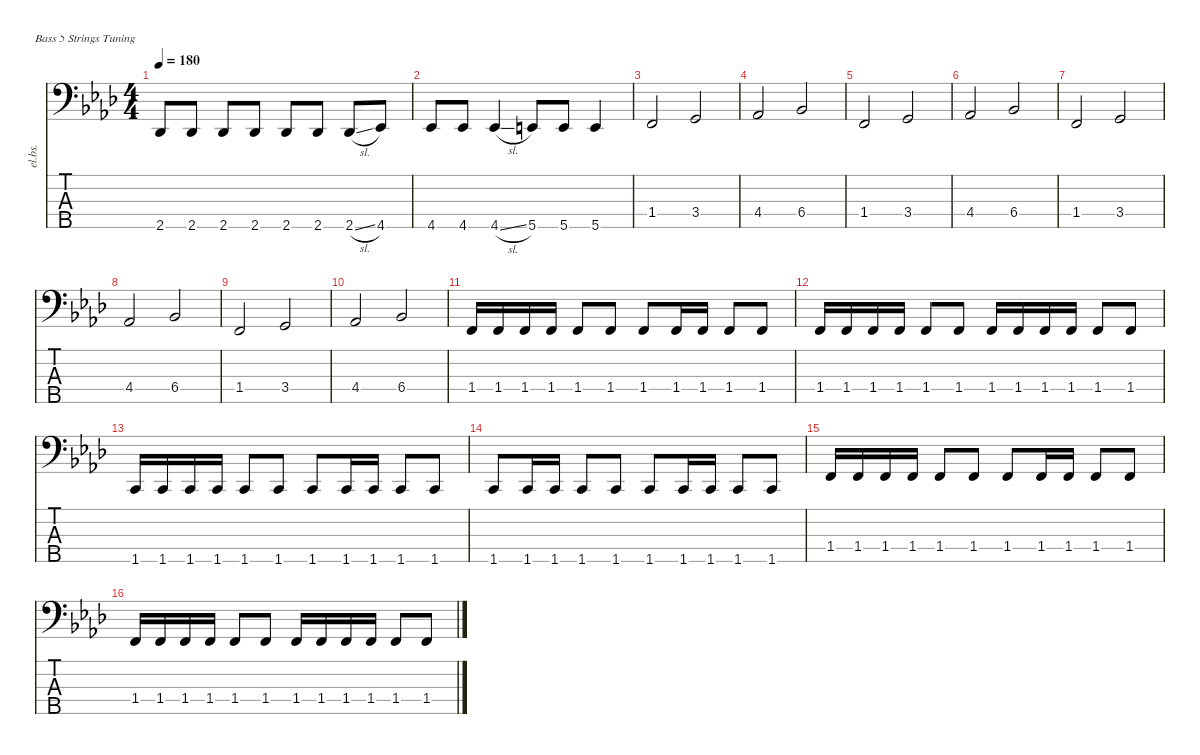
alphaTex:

\defaultSystemsLayout 4
\hideDynamics
\bracketExtendMode nobrackets
\otherSystemsTrackNameOrientation horizontal
\track ("Bass" "el.bs.") {solo instrument electricbasspick}
\staff {score tabs}
\tuning (G2 D2 A1 E1 B0)
\ts (4 4)
\tempo 180
\clef f4
\ks fminor
2.5{acc b}.8{dy f beam Up} 2.5{acc b}.8{beam Up} 2.5{acc b}.8{beam Up} 2.5{acc b}.8{beam Up} 2.5{acc b}.8{beam Up} 2.5{acc b}.8{beam Up} 2.5{sl acc b}.8{beam Up} 4.5{acc b}.8{beam Up} |
4.5{acc b}.8{beam Up} 4.5{acc b}.8{beam Up} 4.5{sl acc b}.4{beam Up} 5.5{acc forcenatural}.8{beam Up} 5.5{acc forcenatural}.8{beam Up} 5.5{acc forcenatural}.4{beam Up} |
1.4{acc forcenatural}.2{beam Up} 3.4{acc forcenatural}.2{beam Up} |
4.4{acc b}.2{beam Up} 6.4{acc b}.2{beam Up} |
1.4{acc forcenatural}.2{beam Up} 3.4{acc forcenatural}.2{beam Up} |
4.4{acc b}.2{beam Up} 6.4{acc b}.2{beam Up} |
1.4{acc forcenatural}.2{beam Up} 3.4{acc forcenatural}.2{beam Up} |
4.4{acc b}.2{beam Up} 6.4{acc b}.2{beam Up} |
1.4{acc forcenatural}.2{beam Up} 3.4{acc forcenatural}.2{beam Up} |
4.4{acc b}.2{beam Up} 6.4{acc b}.2{beam Up} |
1.4{acc forcenatural}.16{beam Up} 1.4{acc forcenatural}.16{beam Up} 1.4{acc forcenatural}.16{beam Up} 1.4{acc forcenatural}.16{beam Up} 1.4{acc forcenatural}.8{beam Up} 1.4{acc forcenatural}.8{beam Up} 1.4{acc forcenatural}.8{beam Up} 1.4{acc forcenatural}.16{beam Up} 1.4{acc forcenatural}.16{beam Up} 1.4{acc forcenatural}.8{beam Up} 1.4{acc forcenatural}.8{beam Up} |
1.4{acc forcenatural}.16{beam Up} 1.4{acc forcenatural}.16{beam Up} 1.4{acc forcenatural}.16{beam Up} 1.4{acc forcenatural}.16{beam Up} 1.4{acc forcenatural}.8{beam Up} 1.4{acc forcenatural}.8{beam Up} 1.4{acc forcenatural}.16{beam Up} 1.4{acc forcenatural}.16{beam Up} 1.4{acc forcenatural}.16{beam Up} 1.4{acc forcenatural}.16{beam Up} 1.4{acc forcenatural}.8{beam Up} 1.4{acc forcenatural}.8{beam Up} |
1.5{acc forcenatural}.16{beam Up} 1.5{acc forcenatural}.16{beam Up} 1.5{acc forcenatural}.16{beam Up} 1.5{acc forcenatural}.16{beam Up} 1.5{acc forcenatural}.8{beam Up} 1.5{acc forcenatural}.8{beam Up} 1.5{acc forcenatural}.8{beam Up} 1.5{acc forcenatural}.16{beam Up} 1.5{acc forcenatural}.16{beam Up} 1.5{acc forcenatural}.8{beam Up} 1.5{acc forcenatural}.8{beam Up} |
1.5{acc forcenatural}.8{beam Up} 1.5{acc forcenatural}.16{beam Up} 1.5{acc forcenatural}.16{beam Up} 1.5{acc forcenatural}.8{beam Up} 1.5{acc forcenatural}.8{beam Up} 1.5{acc forcenatural}.8{beam Up} 1.5{acc forcenatural}.16{beam Up} 1.5{acc forcenatural}.16{beam Up} 1.5{acc forcenatural}.8{beam Up} 1.5{acc forcenatural}.8{beam Up} |
1.4{acc forcenatural}.16{beam Up} 1.4{acc forcenatural}.16{beam Up} 1.4{acc forcenatural}.16{beam Up} 1.4{acc forcenatural}.16{beam Up} 1.4{acc forcenatural}.8{beam Up} 1.4{acc forcenatural}.8{beam Up} 1.4{acc forcenatural}.8{beam Up} 1.4{acc forcenatural}.16{beam Up} 1.4{acc forcenatural}.16{beam Up} 1.4{acc forcenatural}.8{beam Up} 1.4{acc forcenatural}.8{beam Up} |
1.4{acc forcenatural}.16{beam Up} 1.4{acc forcenatural}.16{beam Up} 1.4{acc forcenatural}.16{beam Up} 1.4{acc forcenatural}.16{beam Up} 1.4{acc forcenatural}.8{beam Up} 1.4{acc forcenatural}.8{beam Up} 1.4{acc forcenatural}.16{beam Up} 1.4{acc forcenatural}.16{beam Up} 1.4{acc forcenatural}.16{beam Up} 1.4{acc forcenatural}.16{beam Up} 1.4{acc forcenatural}.8{beam Up} 1.4{acc forcenatural}.8{beam Up}
